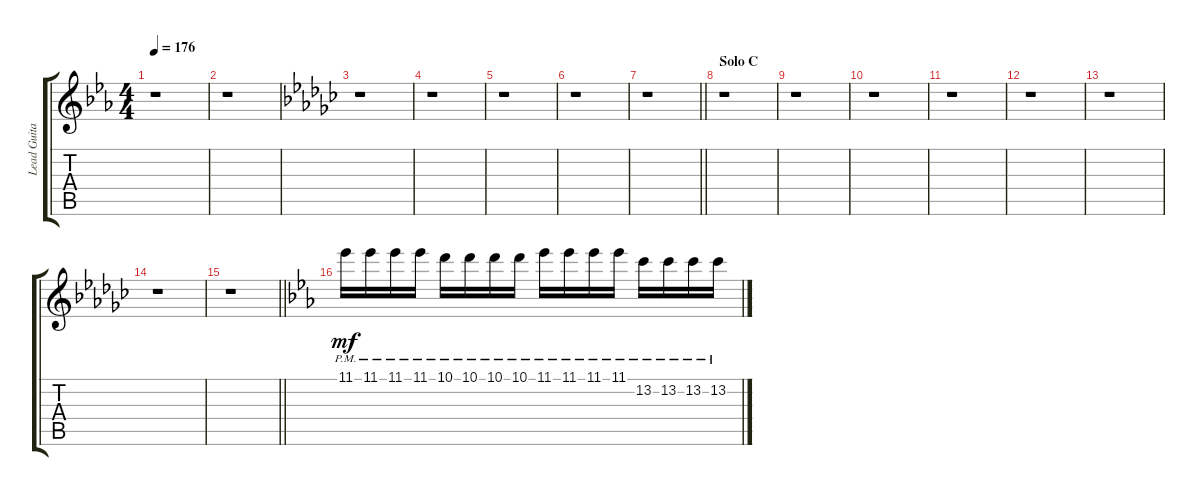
\track ("Lead Guitar B" "Lead Guita") {instrument overdrivenguitar}
\staff {score tabs}
\tuning (E4 B3 G3 D3 A2 E2) {hide}
\ts (4 4)
\tempo 176
\clef g2
\ks cminor
r.1{dy f} |
r.1 |
\ks ebminor
r.1 |
r.1 |
r.1 |
r.1 |
\barLineRight lightlight
r.1 |
\section ("" "Solo C")
r.1 |
r.1 |
r.1 |
r.1 |
r.1 |
r.1 |
r.1 |
\barLineRight lightlight
r.1 |
\section ("" "")
\ks cminor
11.1{pm}.16{dy mf volume 12} 11.1{pm}.16 11.1{pm}.16 11.1{pm}.16 10.1{pm}.16 10.1{pm}.16 10.1{pm}.16 10.1{pm}.16 11.1{pm}.16 11.1{pm}.16 11.1{pm}.16 11.1{pm}.16 13.2{pm}.16 13.2{pm}.16 13.2{pm}.16 13.2{pm}.16
